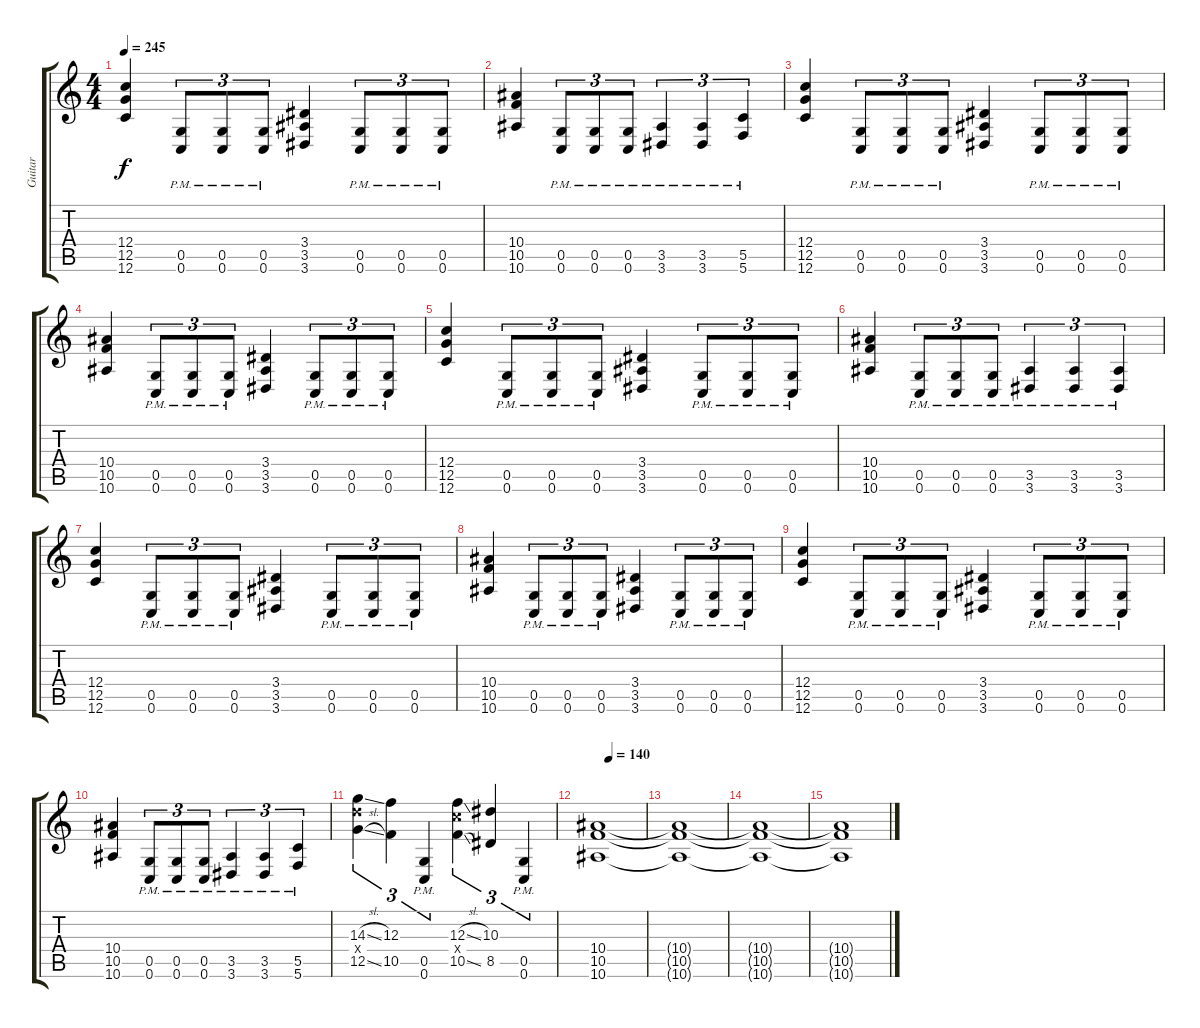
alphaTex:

\track ("Guitar" "Guitar") {instrument distortionguitar}
\staff {score tabs}
\tuning (D4 A3 F3 C3 G2 C2) {hide}
\ts (4 4)
\tempo 245
\clef g2
\ks c
(12.4 12.5 12.6).4{dy f} (0.5{pm} 0.6{pm}).8{tu (3 2)} (0.5{pm} 0.6{pm}).8{tu (3 2)} (0.5{pm} 0.6{pm}).8{tu (3 2)} (3.4 3.5 3.6).4 (0.5{pm} 0.6{pm}).8{tu (3 2)} (0.5{pm} 0.6{pm}).8{tu (3 2)} (0.5{pm} 0.6{pm}).8{tu (3 2)} |
(10.4 10.5 10.6).4 (0.5{pm} 0.6{pm}).8{tu (3 2)} (0.5{pm} 0.6{pm}).8{tu (3 2)} (0.5{pm} 0.6{pm}).8{tu (3 2)} (3.5{pm} 3.6{pm}).4{tu (3 2)} (3.5{pm} 3.6{pm}).4{tu (3 2)} (5.5{pm} 5.6{pm}).4{tu (3 2)} |
(12.4 12.5 12.6).4 (0.5{pm} 0.6{pm}).8{tu (3 2)} (0.5{pm} 0.6{pm}).8{tu (3 2)} (0.5{pm} 0.6{pm}).8{tu (3 2)} (3.4 3.5 3.6).4 (0.5{pm} 0.6{pm}).8{tu (3 2)} (0.5{pm} 0.6{pm}).8{tu (3 2)} (0.5{pm} 0.6{pm}).8{tu (3 2)} |
(10.4 10.5 10.6).4 (0.5{pm} 0.6{pm}).8{tu (3 2)} (0.5{pm} 0.6{pm}).8{tu (3 2)} (0.5{pm} 0.6{pm}).8{tu (3 2)} (3.4 3.5 3.6).4 (0.5{pm} 0.6{pm}).8{tu (3 2)} (0.5{pm} 0.6{pm}).8{tu (3 2)} (0.5{pm} 0.6{pm}).8{tu (3 2)} |
(12.4 12.5 12.6).4 (0.5{pm} 0.6{pm}).8{tu (3 2)} (0.5{pm} 0.6{pm}).8{tu (3 2)} (0.5{pm} 0.6{pm}).8{tu (3 2)} (3.4 3.5 3.6).4 (0.5{pm} 0.6{pm}).8{tu (3 2)} (0.5{pm} 0.6{pm}).8{tu (3 2)} (0.5{pm} 0.6{pm}).8{tu (3 2)} |
(10.4 10.5 10.6).4 (0.5{pm} 0.6{pm}).8{tu (3 2)} (0.5{pm} 0.6{pm}).8{tu (3 2)} (0.5{pm} 0.6{pm}).8{tu (3 2)} (3.5{pm} 3.6{pm}).4{tu (3 2)} (3.5{pm} 3.6{pm}).4{tu (3 2)} (3.5{pm} 3.6{pm}).4{tu (3 2)} |
(12.4 12.5 12.6).4 (0.5{pm} 0.6{pm}).8{tu (3 2)} (0.5{pm} 0.6{pm}).8{tu (3 2)} (0.5{pm} 0.6{pm}).8{tu (3 2)} (3.4 3.5 3.6).4 (0.5{pm} 0.6{pm}).8{tu (3 2)} (0.5{pm} 0.6{pm}).8{tu (3 2)} (0.5{pm} 0.6{pm}).8{tu (3 2)} |
(10.4 10.5 10.6).4 (0.5{pm} 0.6{pm}).8{tu (3 2)} (0.5{pm} 0.6{pm}).8{tu (3 2)} (0.5{pm} 0.6{pm}).8{tu (3 2)} (3.4 3.5 3.6).4 (0.5{pm} 0.6{pm}).8{tu (3 2)} (0.5{pm} 0.6{pm}).8{tu (3 2)} (0.5{pm} 0.6{pm}).8{tu (3 2)} |
(12.4 12.5 12.6).4 (0.5{pm} 0.6{pm}).8{tu (3 2)} (0.5{pm} 0.6{pm}).8{tu (3 2)} (0.5{pm} 0.6{pm}).8{tu (3 2)} (3.4 3.5 3.6).4 (0.5{pm} 0.6{pm}).8{tu (3 2)} (0.5{pm} 0.6{pm}).8{tu (3 2)} (0.5{pm} 0.6{pm}).8{tu (3 2)} |
(10.4 10.5 10.6).4 (0.5{pm} 0.6{pm}).8{tu (3 2)} (0.5{pm} 0.6{pm}).8{tu (3 2)} (0.5{pm} 0.6{pm}).8{tu (3 2)} (3.5{pm} 3.6{pm}).4{tu (3 2)} (3.5{pm} 3.6{pm}).4{tu (3 2)} (5.5{pm} 5.6{pm}).4{tu (3 2)} |
(14.3{sl} 14.4{x} 12.5{sl}).4{tu (3 2)} (12.3 10.5).4{tu (3 2)} (0.5{pm} 0.6{pm}).4{tu (3 2)} (12.3{sl} 12.4{x} 10.5{sl}).4{tu (3 2)} (10.3 8.5).4{tu (3 2)} (0.5{pm} 0.6{pm}).4{tu (3 2)} |
\tempo (140 0.25)
(10.4 10.5 10.6).1{volume 0} |
(10.4{t} 10.5{t} 10.6{t}).1 |
(10.4{t} 10.5{t} 10.6{t}).1 |
(10.4{t} 10.5{t} 10.6{t}).1
